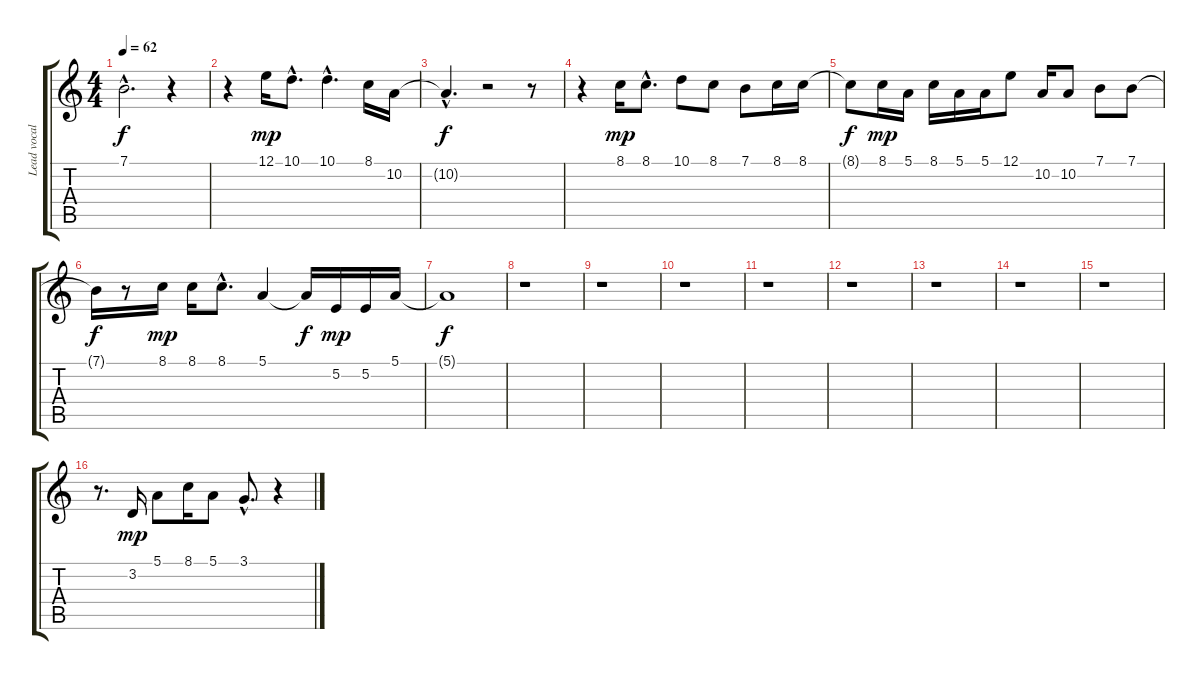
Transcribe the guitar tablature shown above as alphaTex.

\track ("Lead vocal | Cry" "Lead vocal") {instrument synthvoice}
\staff {score tabs}
\tuning (E4 B3 G3 D3 A2 E2) {hide}
\ts (4 4)
\tempo 62
\clef g2
\ks c
7.1{hac t}.2{d dy f} r.4 |
r.4 12.1.16{dy mp} 10.1{hac}.8{d} 10.1{hac}.4{d} 8.1.16 10.2.16 |
10.2{hac t}.4{d dy f} r.2 r.8 |
r.4 8.1.16{dy mp} 8.1{hac}.8{d} 10.1.8 8.1.8 7.1.8 8.1.16 8.1.16 |
8.1{t}.8{dy f} 8.1.16{dy mp} 5.1.16 8.1.16 5.1.16 5.1.16 12.1.8 10.2.16 10.2.8 7.1.8 7.1.8 |
7.1{t}.16{dy f} r.8 8.1.16{dy mp} 8.1.16 8.1{hac}.8{d} 5.1.4 5.1{t}.16{dy f} 5.2.16{dy mp} 5.2.16 5.1.16 |
5.1{t}.1{dy f} |
r.1 |
r.1 |
r.1 |
r.1 |
r.1 |
r.1 |
r.1 |
r.1 |
r.8{d} 3.2.16{dy mp} 5.1.8 8.1.16 5.1.8 3.1{hac}.8{d} r.4
